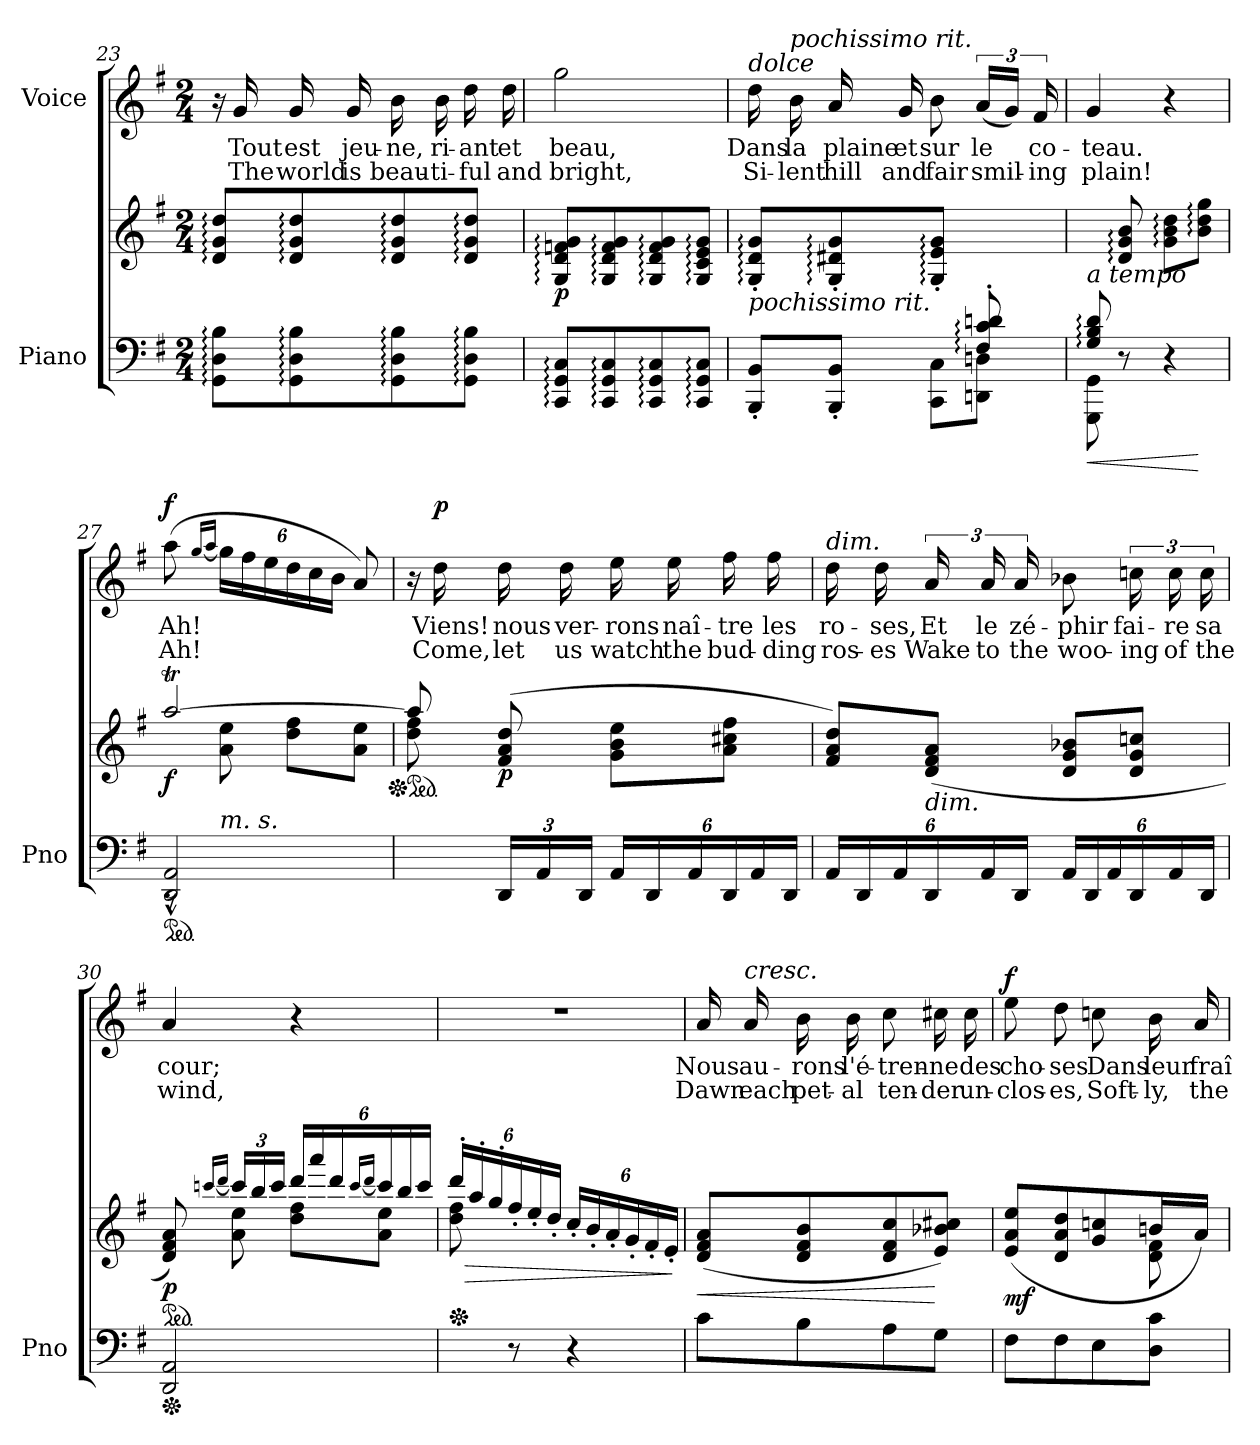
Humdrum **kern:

**kern	**kern	**dynam	**kern	**text	**text	**dynam
*part2	*part2	*part2	*part1	*part1	*part1	*part1
*staff3	*staff2	*staff2/3	*staff1	*staff1	*staff1	*staff1
*I"Piano	*	*	*I"Voice	*	*	*
*I'Pno	*	*	*	*	*	*
*clefF4	*clefG2	*	*clefG2	*	*	*
*k[f#]	*k[f#]	*	*k[f#]	*	*	*
*M2/4	*M2/4	*	*M2/4	*	*	*
=23	=23	=23	=23	=23	=23	=23
8GG\: 8D\: 8B\:L	8d/: 8g/: 8dd/:L	.	16r	.	.	.
!	!	!	!	!LO:LY:b	!LO:LY:b	!
.	.	.	16g/	Tout	The	.
!	!	!	!	!LO:LY:b	!LO:LY:b	!
8GG\: 8D\: 8B\:	8d/: 8g/: 8dd/:	.	16g/	est	world	.
!	!	!	!	!LO:LY:b	!LO:LY:b	!
.	.	.	16g/	jeu-	is	.
!	!	!	!	!LO:LY:b	!LO:LY:b	!
8GG\: 8D\: 8B\:	8d/: 8g/: 8dd/:	.	16b\	-ne,	beau-	.
!	!	!	!	!LO:LY:b	!LO:LY:b	!
.	.	.	16b\	ri-	-ti-	.
!	!	!	!	!LO:LY:b	!LO:LY:b	!
8GG\: 8D\: 8B\:J	8d/: 8g/: 8dd/:J	.	16dd\	-ant	-ful	.
!	!	!	!	!LO:LY:b	!LO:LY:b	!
.	.	.	16dd\	et	and	.
!!LO:LB:g=z
=24	=24	=24	=24	=24	=24	=24
!	!	!LO:DY:b	!	!LO:LY:b	!LO:LY:b	!
8CC/: 8GG/: 8C/:L	8G/: 8d/: 8fn/: 8g/:L	p	2gg\	beau,	bright,	.
8CC/: 8GG/: 8C/:	8G/: 8d/: 8f/: 8g/:	.	.	.	.	.
8CC/: 8GG/: 8C/:	8G/: 8d/: 8f/: 8g/:	.	.	.	.	.
8CC/: 8GG/: 8C/:J	8G/: 8c/: 8e/: 8g/:J	.	.	.	.	.
=25	=25	=25	=25	=25	=25	=25
*	*	*	*MM56	*	*	*
*^	*	*	*	*	*	*
!	!	!	!	!LO:TX:a:i:t=dolce	!	!	!
!	!	!LO:TX:b:i:t=pochissimo rit.	!	!	!	!	!
!	!	!	!	!	!LO:LY:b	!LO:LY:b	!
4.ryy	8BBB/' 8BB/'L	8G/:' 8d/:' 8g/:'L	.	16dd\	Dans	Si-	.
!	!	!	!	!LO:TX:a:i:t=pochissimo rit.	!	!	!
!	!	!	!	!	!LO:LY:b	!LO:LY:b	!
.	.	.	.	16b\	la	-lent	.
!	!	!	!	!	!LO:LY:b	!LO:LY:b	!
.	8BBB/' 8BB/'J	8G/:' 8d#X/:' 8g/:'	.	16a/	plaine	hill	.
!	!	!	!	!	!LO:LY:b	!LO:LY:b	!
.	.	.	.	16g/	et	and	.
!	!	!	!	!	!LO:LY:b	!LO:LY:b	!
.	8CC\ 8C\L	8G/:' 8e/:' 8g/:'J	.	8b\	sur	fair	.
!	!	!	!	!	!LO:LY:b	!LO:LY:b	!
8F#/:' 8c/:' 8dn/:'	8DDn\ 8Dn\J	8ryy	.	(<24a/LL	-le	smil-	.
.	.	.	.	24g/JJ)	.	.	.
!	!	!	!	!	!LO:LY:b	!LO:LY:b	!
.	.	.	.	24f#/	co-	-ing	.
=26	=26	=26	=26	=26	=26	=26	=26
*	*	*	*	*MM60	*	*	*
!	!	!LO:TX:b:i:t=a tempo	!	!	!	!	!
!	!	!	!LO:HP:b=2	!	!LO:LY:b	!LO:LY:b	!
8G/: 8B/: 8d/:	8GGG\ 8GG\	8ryy	<	4g/	-teau.	plain!	.
4.ryy	8r	8d/: 8g/: 8b/:	.	.	.	.	.
.	4r	8g\: 8b\: 8dd\:L	.	4r	.	.	.
.	.	8b\: 8dd\: 8gg\:J	[	.	.	.	.
!!LO:LB:g=z
=27	=27	=27	=27	=27	=27	=27	=27
*ped	*	*	*	*	*	*	*
*	*	*^	*	*	*	*	*
!	!	!	!	!LO:DY:b	!	!LO:LY:b	!LO:LY:b	!LO:DY:a
8rCC	2DD/^^ 2AA/^^	[2aaT/	8ryy	f	(>8aa\	Ah!	Ah!	f
.	.	.	.	.	[16qgg/LL	.	.	.
.	.	.	.	.	16qaa/JJ	.	.	.
*	*	*	*	*	*Xbrackettup	*	*	*
!LO:TX:a:i:t=m. s.	!	!	!	!	!	!	!	!
4.ryy	.	.	8a\ 8ee\	.	24gg\LL]	.	.	.
.	.	.	.	.	24ff#\	.	.	.
.	.	.	.	.	24ee\	.	.	.
.	.	.	8dd\ 8ff#\L	.	24dd\	.	.	.
.	.	.	.	.	24cc\	.	.	.
.	.	.	.	.	24b\JJ	.	.	.
.	.	.	8a\ 8ee\J	.	8a/)	.	.	.
*v	*v	*	*	*	*	*	*	*
=28	=28	=28	=28	=28	=28	=28	=28
*	*Xped	*	*	*	*	*	*
*	*ped	*	*	*	*	*	*
8ryy	8aaTTT/]	8dd\ 8ff#\	.	16r	.	.	.
!	!	!	!	!	!LO:LY:b	!LO:LY:b	!LO:DY:a
.	.	.	.	16dd\	Viens!	Come,	p
*Xbrackettup	*	*	*	*	*	*	*
!	!	!	!LO:DY:b	!	!LO:LY:b	!LO:LY:b	!
24DD/LL	(>8f#/ 8a/ 8dd/	4.ryy	p	16dd\	nous	let	.
24AA/	.	.	.	.	.	.	.
!	!	!	!	!	!LO:LY:b	!LO:LY:b	!
.	.	.	.	16dd\	ver-	us	.
24DD/JJ	.	.	.	.	.	.	.
!	!	!	!	!	!LO:LY:b	!LO:LY:b	!
24AA/LL	8g\ 8b\ 8ee\L	.	.	16ee\	-rons	watch	.
24DD/	.	.	.	.	.	.	.
!	!	!	!	!	!LO:LY:b	!LO:LY:b	!
.	.	.	.	16ee\	naî-	the	.
24AA/	.	.	.	.	.	.	.
!	!	!	!	!	!LO:LY:b	!LO:LY:b	!
24DD/	8a\ 8cc#X\ 8ff#\J	.	.	16ff#\	-tre	bud-	.
24AA/	.	.	.	.	.	.	.
!	!	!	!	!	!LO:LY:b	!LO:LY:b	!
.	.	.	.	16ff#\	les	-ding	.
24DD/JJ	.	.	.	.	.	.	.
*	*v	*v	*	*	*	*	*
!!LO:LB:g=z
=29	=29	=29	=29	=29	=29	=29
!	!	!	!LO:TX:a:i:t=dim.	!	!	!
!	!	!	!	!LO:LY:b	!LO:LY:b	!
24AA/LL	8f#/ 8a/ 8dd/L)	.	16dd\	ro-	ros-	.
24DD/	.	.	.	.	.	.
!	!	!	!	!LO:LY:b	!LO:LY:b	!
.	.	.	16dd\	-ses,	-es	.
24AA/	.	.	.	.	.	.
*	*	*	*brackettup	*	*	*
!	!LO:TX:b:i:t=dim.	!	!	!	!	!
!	!	!	!	!LO:LY:b	!LO:LY:b	!
24DD/	(>8d/ 8f#/ 8a/J	.	24a/	Et	Wake	.
!	!	!	!	!LO:LY:b	!LO:LY:b	!
24AA/	.	.	24a/	le	to	.
!	!	!	!	!LO:LY:b	!LO:LY:b	!
24DD/JJ	.	.	24a/	zé-	the	.
!	!	!	!	!LO:LY:b	!LO:LY:b	!
24AA/LL	8d/ 8g/ 8b-X/L	.	8b-X\	-phir	woo-	.
24DD/	.	.	.	.	.	.
24AA/	.	.	.	.	.	.
!	!	!	!	!LO:LY:b	!LO:LY:b	!
24DD/	8d/ 8g/ 8ccn/J	.	24ccn\	fai-	-ing	.
!	!	!	!	!LO:LY:b	!LO:LY:b	!
24AA/	.	.	24cc\	-re	of	.
!	!	!	!	!LO:LY:b	!LO:LY:b	!
24DD/JJ	.	.	24cc\	sa	the	.
=30	=30	=30	=30	=30	=30	=30
*Xped	*	*	*	*	*	*
*^	*	*	*	*	*	*
*	*	*ped	*	*	*	*	*
*	*	*^	*	*	*	*	*
!	!	!	!	!LO:DY:b	!	!LO:LY:b	!LO:LY:b	!
8rcyy	2DD/ 2AA/	8d/ 8f#/ 8a/)	8ryy	p	4a/	cour;	wind,	.
.	.	[16qcccn/LL	.	.	.	.	.	.
.	.	16qddd/JJ	.	.	.	.	.	.
*	*	*Xbrackettup	*	*	*	*	*	*
4.ryy	.	24ccc/LL]	8a\ 8ee\	.	.	.	.	.
.	.	24bb/	.	.	.	.	.	.
.	.	24ccc/JJ	.	.	.	.	.	.
.	.	24ddd/LL	8dd\ 8ff#\L	.	4r	.	.	.
.	.	24aaa/	.	.	.	.	.	.
.	.	24ddd/	.	.	.	.	.	.
.	.	[16qccc/LL	.	.	.	.	.	.
.	.	16qddd/JJ	.	.	.	.	.	.
.	.	24ccc/]	8a\ 8ee\J	.	.	.	.	.
.	.	24bb/	.	.	.	.	.	.
.	.	24ccc/JJ	.	.	.	.	.	.
*v	*v	*	*	*	*	*	*	*
=31	=31	=31	=31	=31	=31	=31	=31
*	*Xped	*	*	*	*	*	*
8ryy	24ddd'/LL	8dd\ 8ff#\	.	2r	.	.	.
!	!	!	!LO:HP:b	!	!	!	!
.	24aa'/	.	>	.	.	.	.
.	24gg'/	.	.	.	.	.	.
8r	24ff#'/	4.ryy	.	.	.	.	.
.	24ee'/	.	.	.	.	.	.
.	24dd'/JJ	.	.	.	.	.	.
4r	24cc'/LL	.	.	.	.	.	.
.	24b'/	.	.	.	.	.	.
.	24a'/	.	.	.	.	.	.
.	24g'/	.	.	.	.	.	.
.	24f#'/	.	.	.	.	.	.
.	24e'/JJ	.	.	.	.	.	.
*	*v	*v	*	*	*	*	*
.	.	]	.	.	.	.
!!LO:PB:g=z
=32	=32	=32	=32	=32	=32	=32
!	!	!LO:HP:b	!	!LO:LY:b	!LO:LY:b	!
8c\L	(>8d/ 8f#/ 8a/L	<	16a/	Nous	Dawn	.
!	!	!	!LO:TX:a:i:t=cresc.	!	!	!
!	!	!	!	!LO:LY:b	!LO:LY:b	!
.	.	.	16a/	au-	each	.
!	!	!	!	!LO:LY:b	!LO:LY:b	!
8B\	8d/ 8f#/ 8b/	.	16b\	-rons	pet-	.
!	!	!	!	!LO:LY:b	!LO:LY:b	!
.	.	.	16b\	l'é-	-al	.
!	!	!	!	!LO:LY:b	!LO:LY:b	!
8A\	8d/ 8f#/ 8cc/	.	8cc\	-tren-	ten-	.
!	!	!	!	!LO:LY:b	!LO:LY:b	!
8G\J	8e/ 8b-X/ 8cc#X/J)	[	16cc#X\	-ne	-der	.
!	!	!	!	!LO:LY:b	!LO:LY:b	!
.	.	.	16cc#\	des	un-	.
=33	=33	=33	=33	=33	=33	=33
*	*^	*	*	*	*	*
!	!	!	!LO:DY:b	!	!LO:LY:b	!LO:LY:b	!LO:DY:a
8F#\L	(>8e/ 8a/ 8ee/L	4.ryy	mf	8ee\	cho-	-clos-	f
!	!	!	!	!	!LO:LY:b	!LO:LY:b	!
8F#\	8d/ 8a/ 8dd/	.	.	8dd\	-ses	-es,	.
!	!	!	!	!	!LO:LY:b	!LO:LY:b	!
8E\	8g/ 8ccn/	.	.	8ccn\	Dans	Soft-	.
!	!	!	!	!	!LO:LY:b	!LO:LY:b	!
8D\ 8c\J	16bn/L	8d\ 8f#\	.	16b\	leur	-ly,	.
!	!	!	!	!	!LO:LY:b	!LO:LY:b	!
.	16a/JJ)	.	.	16a/	fraî-	the	.
*	*v	*v	*	*	*	*	*
=	=	=	=	=	=	=
*-	*-	*-	*-	*-	*-	*-
